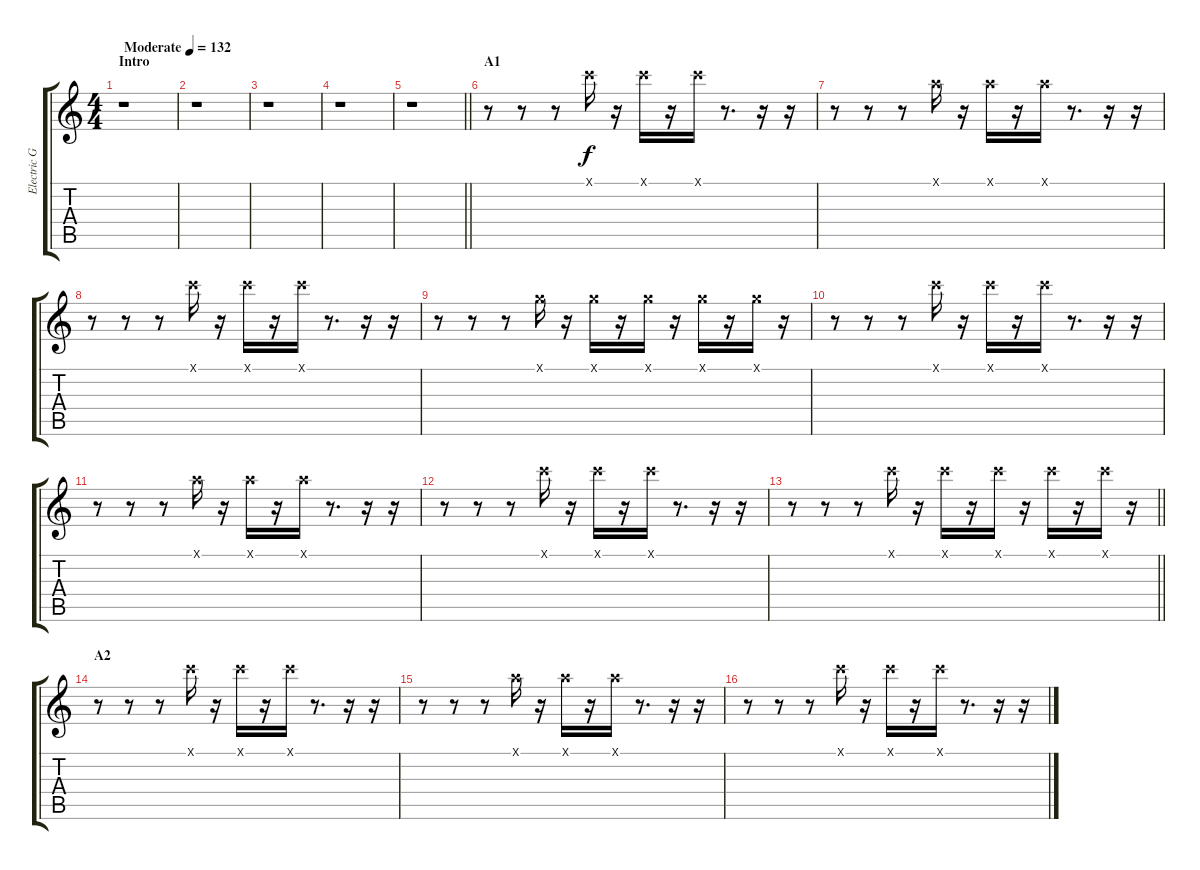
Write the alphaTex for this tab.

\track ("Electric Guitar (Muted)" "Electric G") {instrument electricguitarclean}
\staff {score tabs}
\tuning (E4 B3 G3 D3 A2 E2) {hide}
\ts (4 4)
\section ("" "Intro")
\tempo (132 "Moderate")
\clef g2
\ks c
r.1{dy f instrument electricguitarclean} |
r.1 |
r.1 |
r.1 |
\barLineRight lightlight
r.1 |
\section ("" "A1")
r.8 r.8 r.8 8.1{x}.16 r.16 8.1{x}.16 r.16 8.1{x}.16 r.8{d} r.16 r.16 |
r.8 r.8 r.8 5.1{x}.16 r.16 5.1{x}.16 r.16 5.1{x}.16 r.8{d} r.16 r.16 |
r.8 r.8 r.8 8.1{x}.16 r.16 8.1{x}.16 r.16 8.1{x}.16 r.8{d} r.16 r.16 |
r.8 r.8 r.8 3.1{x}.16 r.16 3.1{x}.16 r.16 3.1{x}.16 r.16 3.1{x}.16 r.16 3.1{x}.16 r.16 |
r.8 r.8 r.8 8.1{x}.16 r.16 8.1{x}.16 r.16 8.1{x}.16 r.8{d} r.16 r.16 |
r.8 r.8 r.8 5.1{x}.16 r.16 5.1{x}.16 r.16 5.1{x}.16 r.8{d} r.16 r.16 |
r.8 r.8 r.8 8.1{x}.16 r.16 8.1{x}.16 r.16 8.1{x}.16 r.8{d} r.16 r.16 |
\barLineRight lightlight
r.8 r.8 r.8 8.1{x}.16 r.16 8.1{x}.16 r.16 8.1{x}.16 r.16 8.1{x}.16 r.16 8.1{x}.16 r.16 |
\section ("" "A2")
r.8 r.8 r.8 8.1{x}.16 r.16 8.1{x}.16 r.16 8.1{x}.16 r.8{d} r.16 r.16 |
r.8 r.8 r.8 5.1{x}.16 r.16 5.1{x}.16 r.16 5.1{x}.16 r.8{d} r.16 r.16 |
r.8 r.8 r.8 8.1{x}.16 r.16 8.1{x}.16 r.16 8.1{x}.16 r.8{d} r.16 r.16
